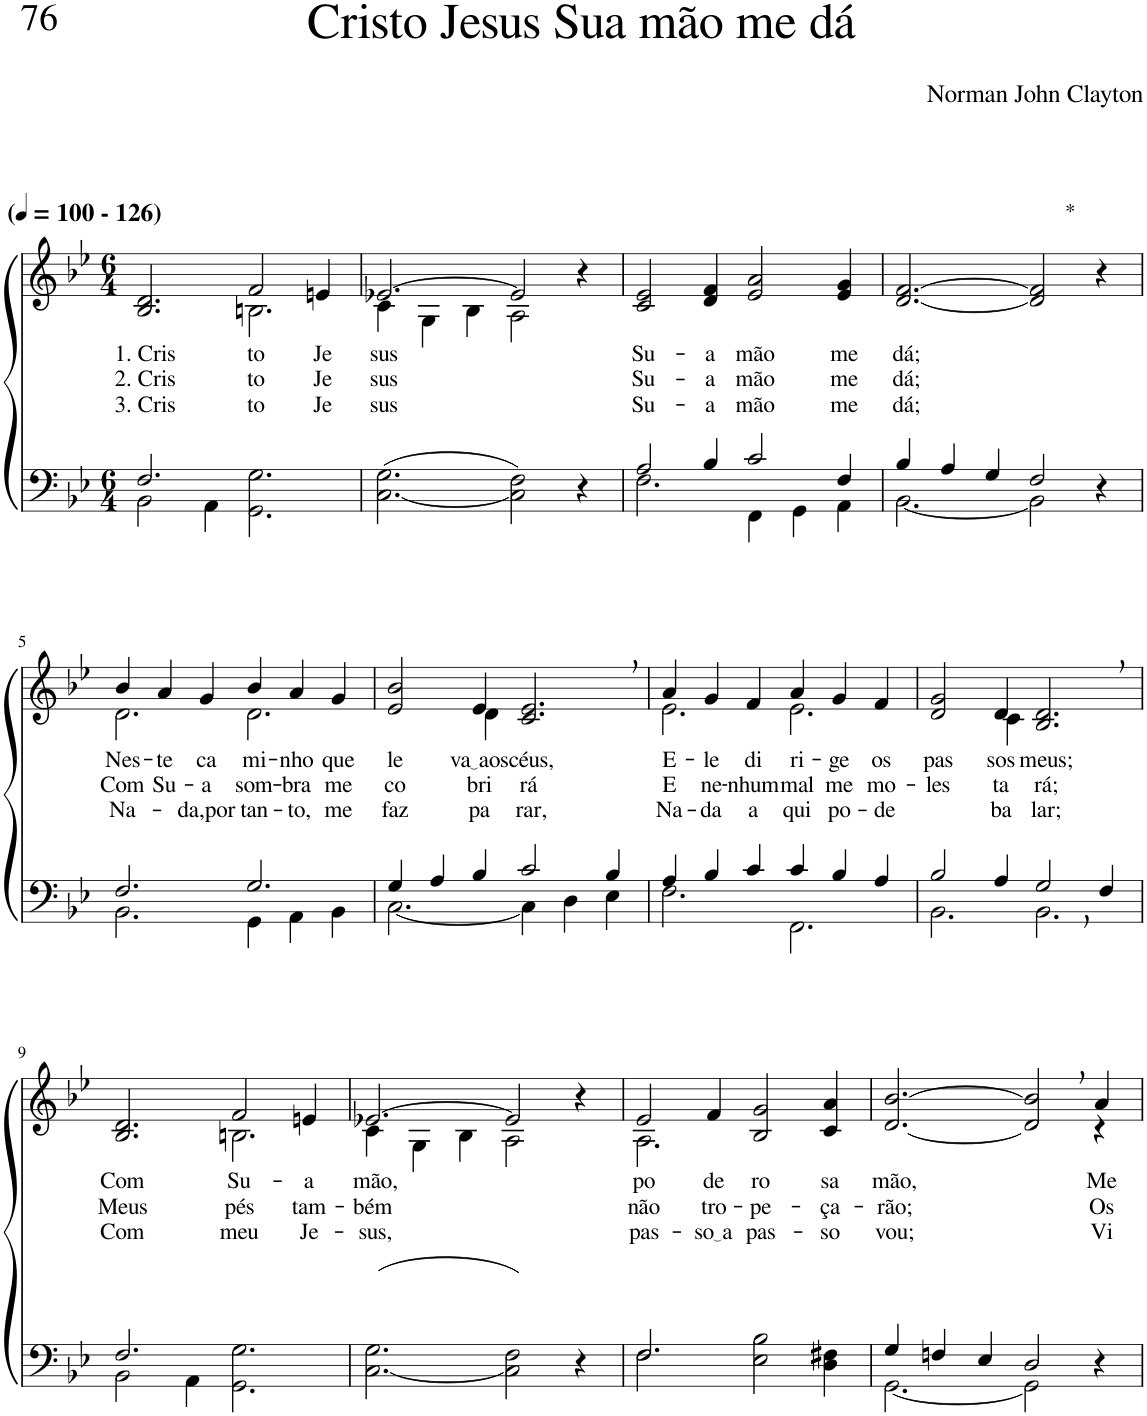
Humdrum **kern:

**kern	**kern	**text	**text	**text
*part2	*part1	*part1	*part1	*part1
*staff2	*staff1	*staff1	*staff1	*staff1
*I"Parte III e IV	*I"Parte I e II	*	*	*
*clefF4	*clefG2	*	*	*
*Trd-1c-2	*Trd-1c-2	*	*	*
*k[b-e-]	*k[b-e-]	*	*	*
*M6/4	*M6/4	*	*	*
*MM100	*MM100	*	*	*
=1	=1	=1	=1	=1
*^	*	*	*	*
!	!	!LO:TX:a:B:t=(	!	!	!
!	!	!LO:TX:a:B:t=- 126)	!	!	!
!	!	!	!LO:LY:b	!LO:LY:b	!LO:LY:b
*	*	*^	*	*	*
2.F/	2BB-\	2.B-/ 2.d/	2.ryy	1. Cris-	2. Cris	3. Cris-
.	4AA\	.	.	.	.	.
!	!	!	!	!LO:LY:b	!LO:LY:b	!LO:LY:b
2.ryy	2.GG\ 2.G\	2f/	2.Bn\	-to	to	-to
!	!	!	!	!LO:LY:b	!LO:LY:b	!LO:LY:b
.	.	4en/	.	Je	Je	Je
*v	*v	*	*	*	*	*
=2	=2	=2	=2	=2	=2
!	!	!	!LO:LY:b	!LO:LY:b	!LO:LY:b
([2.C\ 2.G\	[2.e-X/	4c\	sus	sus	sus
.	.	4G\	.	.	.
.	.	4B-\	.	.	.
2C\] 2F\)	2e-/]	2A\	.	.	.
4r	4r	4ryy	.	.	.
=3	=3	=3	=3	=3	=3
*^	*	*	*	*	*
!	!	!	!	!LO:LY:b	!LO:LY:b	!LO:LY:b
*	*	*v	*v	*	*	*
2A/	2.F\	2c/ 2e-/	Su-	Su-	Su-
!	!	!	!LO:LY:b	!LO:LY:b	!LO:LY:b
4B-/	.	4d/ 4f/	-a	-a	-a
!	!	!	!LO:LY:b	!LO:LY:b	!LO:LY:b
2c/	4FF\	2e-/ 2a/	mão	mão	mão
.	4GG\	.	.	.	.
!	!	!	!LO:LY:b	!LO:LY:b	!LO:LY:b
4F/	4AA\	4e-/ 4g/	me	me	me
=4	=4	=4	=4	=4	=4
!	!	!	!LO:LY:b	!LO:LY:b	!LO:LY:b
4B-/	[2.BB-\	[2.d/ [2.f/	dá;	dá;	dá;
4A/	.	.	.	.	.
4G/	.	.	.	.	.
!	!	!LO:TX:a:t=*	!	!	!
2F/	2BB-\]	2d/] 2f/]	.	.	.
4r	4ryy	4r	.	.	.
!!LO:LB:g=z
=5	=5	=5	=5	=5	=5
*	*	*^	*	*	*
!	!	!	!	!LO:LY:b	!LO:LY:b	!LO:LY:b
2.F/	2.BB-\	4b-/	2.d\	Nes-	Com	Na-
!	!	!	!	!LO:LY:b	!LO:LY:b	!
.	.	4a/	.	-te	Su-	.
!	!	!	!	!LO:LY:b	!LO:LY:b	!LO:LY:b
.	.	4g/	.	ca-	-a	-da,por-
!	!	!	!	!LO:LY:b	!LO:LY:b	!LO:LY:b
2.G/	4GG\	4b-/	2.d\	-mi-	som-	-tan-
!	!	!	!	!LO:LY:b	!LO:LY:b	!LO:LY:b
.	4AA\	4a/	.	-nho	-bra	-to,
!	!	!	!	!LO:LY:b	!LO:LY:b	!LO:LY:b
.	4BB-\	4g/	.	que	me	me
=6	=6	=6	=6	=6	=6	=6
!	!	!	!	!LO:LY:b	!LO:LY:b	!LO:LY:b
4G/	[2.C\	2e-/ 2b-/	2ryy	le-	co-	faz
4A/	.	.	.	.	.	.
!	!	!	!	!LO:LY:b	!LO:LY:b	!LO:LY:b
4B-/	.	4e-/	4d\	va aos	-bri-	pa-
!	!	!	!	!LO:LY:b	!LO:LY:b	!LO:LY:b
2c/	4C\]	2.c/, 2.e-/,	2.ryy	céus,	-rá	-rar,
.	4D\	.	.	.	.	.
4B-/	4E-\	.	.	.	.	.
=7	=7	=7	=7	=7	=7	=7
!	!	!	!	!	!LO:LY:b	!
!	!	!	!	!LO:LY:b	!	!LO:LY:b
4A/	2.F\	4a/	2.e-\	E-	.	Na-
!	!	!	!	!LO:LY:b	!LO:LY:b	!LO:LY:b
4B-/	.	4g/	.	-le	ne-	-da
!	!	!	!	!LO:LY:b	!LO:LY:b	!LO:LY:b
4c/	.	4f/	.	di-	-nhum	a-
!	!	!	!	!	!LO:LY:b	!
!	!	!	!	!LO:LY:b	!	!LO:LY:b
4c/	2.FF\	4a/	2.e-\	-ri-	.	-qui
!	!	!	!	!LO:LY:b	!LO:LY:b	!LO:LY:b
4B-/	.	4g/	.	-ge	me	po-
!	!	!	!	!LO:LY:b	!LO:LY:b	!LO:LY:b
4A/	.	4f/	.	os	mo-	-de-
=8	=8	=8	=8	=8	=8	=8
!	!	!	!	!LO:LY:b	!LO:LY:b	!
2B-/	2.BB-\	2d/ 2g/	2ryy	pas-	-les-	.
!	!	!	!	!LO:LY:b	!LO:LY:b	!LO:LY:b
4A/	.	4d/	4c\	-sos	-ta-	-ba-
!	!	!	!	!LO:LY:b	!LO:LY:b	!LO:LY:b
2G,/	2.BB-\	2.B-/, 2.d/,	2.ryy	meus;	-rá;	-lar;
4F/	.	.	.	.	.	.
!!LO:LB:g=z	!!
=9	=9	=9	=9	=9	=9	=9
!	!	!	!	!LO:LY:b	!LO:LY:b	!LO:LY:b
2.F/	2BB-\	2.B-/ 2.d/	2.ryy	Com	Meus	Com
.	4AA\	.	.	.	.	.
!	!	!	!	!	!LO:LY:b	!
!	!	!	!	!LO:LY:b	!	!LO:LY:b
2.ryy	2.GG\ 2.G\	2f/	2.Bn\	Su-	.	meu
!	!	!	!	!LO:LY:b	!LO:LY:b	!LO:LY:b
.	.	4en/	.	-a	tam-	Je-
*v	*v	*	*	*	*	*
=10	=10	=10	=10	=10	=10
!	!	!	!	!LO:LY:b	!LO:LY:b
!	!	!	!LO:LY:b	!	!
([2.C\ 2.G\	[2.e-X/	4c\	mão,	-bém	-sus,
.	.	4G\	.	.	.
.	.	4B-\	.	.	.
2C\] 2F\)	2e-/]	2A\	.	.	.
4r	4r	4ryy	.	.	.
=11	=11	=11	=11	=11	=11
*^	*	*	*	*	*
!	!	!	!	!	!	!LO:LY:b
!	!	!	!	!LO:LY:b	!LO:LY:b	!
2.F/	2.F\	2e-/	2.A\	po	não	pas-
!	!	!	!	!LO:LY:b	!LO:LY:b	!LO:LY:b
.	.	4f/	.	de	tro-	so a
!	!	!	!	!LO:LY:b	!LO:LY:b	!LO:LY:b
2.ryy	2E-\ 2B-\	2B-/ 2g/	2.ryy	ro	-pe-	pas-
!	!	!	!	!LO:LY:b	!LO:LY:b	!LO:LY:b
.	4D\ 4F#X\	4c/ 4a/	.	sa	-ça-	-so
=12	=12	=12	=12	=12	=12	=12
!	!	!	!	!LO:LY:b	!LO:LY:b	!LO:LY:b
4G/	[2.GG\	[2.d/ [2.b-/	4ryy	mão,	-rão;	vou;
*	*	*v	*v	*	*	*
4Fn/	.	.	.	.	.
4E-/	.	.	.	.	.
2D/	2GG\]	2d/], 2b-/],	.	.	.
!	!	!	!LO:LY:b	!LO:LY:b	!LO:LY:b
*	*	*^	*	*	*
4r	4ryy	4a/	4r	Me	Os	Vi-
*v	*v	*	*	*	*	*
*	*v	*v	*	*	*
=	=	=	=	=
*-	*-	*-	*-	*-
